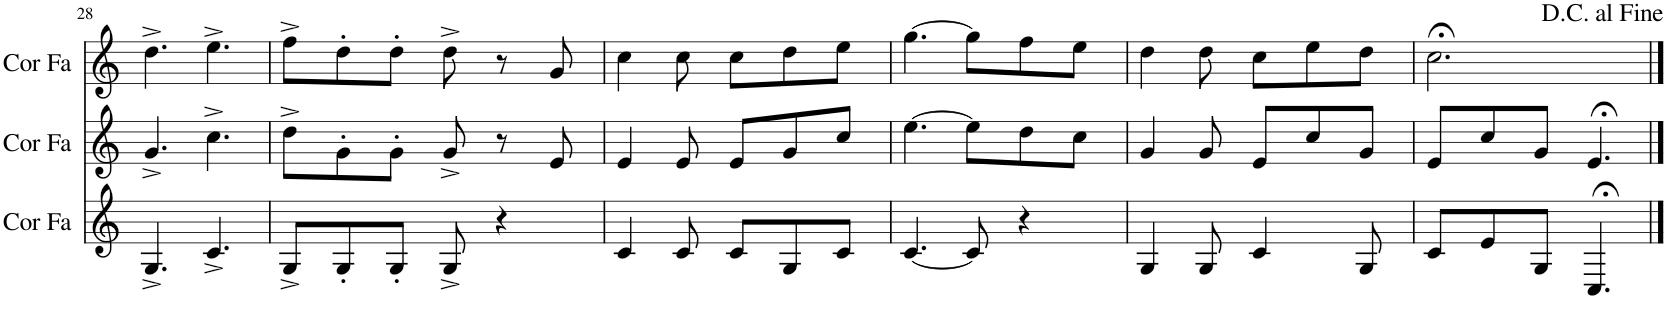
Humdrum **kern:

**kern	**kern	**kern
*part3	*part2	*part1
*staff3	*staff2	*staff1
*I"Cor en Fa	*I"Cor en Fa	*I"Cor en Fa
*I'Cor Fa	*I'Cor Fa	*I'Cor Fa
!!LO:PB:g=z
*clefG2	*clefG2	*clefG2
*Trd4c7	*Trd4c7	*Trd4c7
*k[]	*k[]	*k[]
*M6/8	*M6/8	*M6/8
=28	=28	=28
4.G^/	4.g^/	4.dd^\
4.c^/	4.cc^\	4.ee^\
=29	=29	=29
8G^/L	8dd^\L	8ff^\L
8G'/	8g'\	8dd'\
8G'/J	8g'\J	8dd'\J
8G^/	8g^/	8dd^\
4r	8r	8r
.	8e/	8g/
=30	=30	=30
4c/	4e/	4cc\
8c/	8e/	8cc\
8c/L	8e/L	8cc\L
8G/	8g/	8dd\
8c/J	8cc/J	8ee\J
=31	=31	=31
[4.c/	[4.ee\	[4.gg\
8c/]	8ee\L]	8gg\L]
4r	8dd\	8ff\
.	8cc\J	8ee\J
=32	=32	=32
4G/	4g/	4dd\
8G/	8g/	8dd\
4c/	8e/L	8cc\L
.	8cc/	8ee\
8G/	8g/J	8dd\J
=33	=33	=33
8c/L	8e/L	2.cc;<\
8e/	8cc/	.
8G/J	8g/J	.
4.C;</	4.e;</	.
==	==	==
*-	*-	*-
